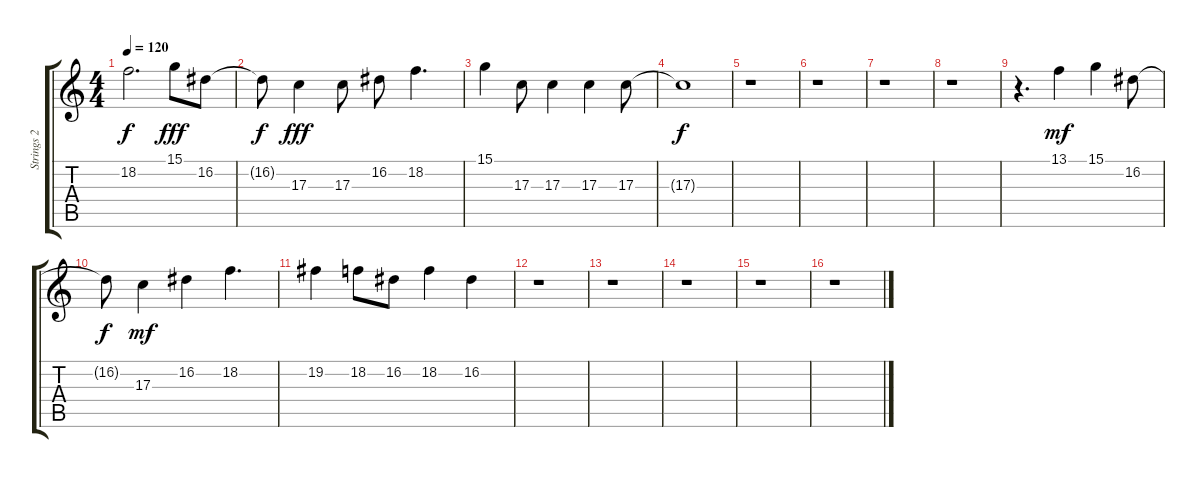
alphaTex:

\track ("Strings 2" "Strings 2") {instrument stringensemble1}
\staff {score tabs}
\tuning (E4 B3 G3 D3 A2 E2) {hide}
\ts (4 4)
\tempo 120
\clef g2
\ks c
18.2{t}.2{d dy f} 15.1.8{dy fff} 16.2.8 |
16.2{t}.8{dy f} 17.3.4{dy fff} 17.3.8 16.2.8 18.2.4{d} |
15.1.4 17.3.8 17.3.4 17.3.4 17.3.8 |
17.3{t}.1{dy f} |
r.1 |
r.1 |
r.1 |
r.1 |
r.4{d} 13.1.4{dy mf} 15.1.4 16.2.8 |
16.2{t}.8{dy f} 17.3.4{dy mf} 16.2.4 18.2.4{d} |
19.2.4 18.2.8 16.2.8 18.2.4 16.2.4 |
r.1 |
r.1 |
r.1 |
r.1 |
r.1
